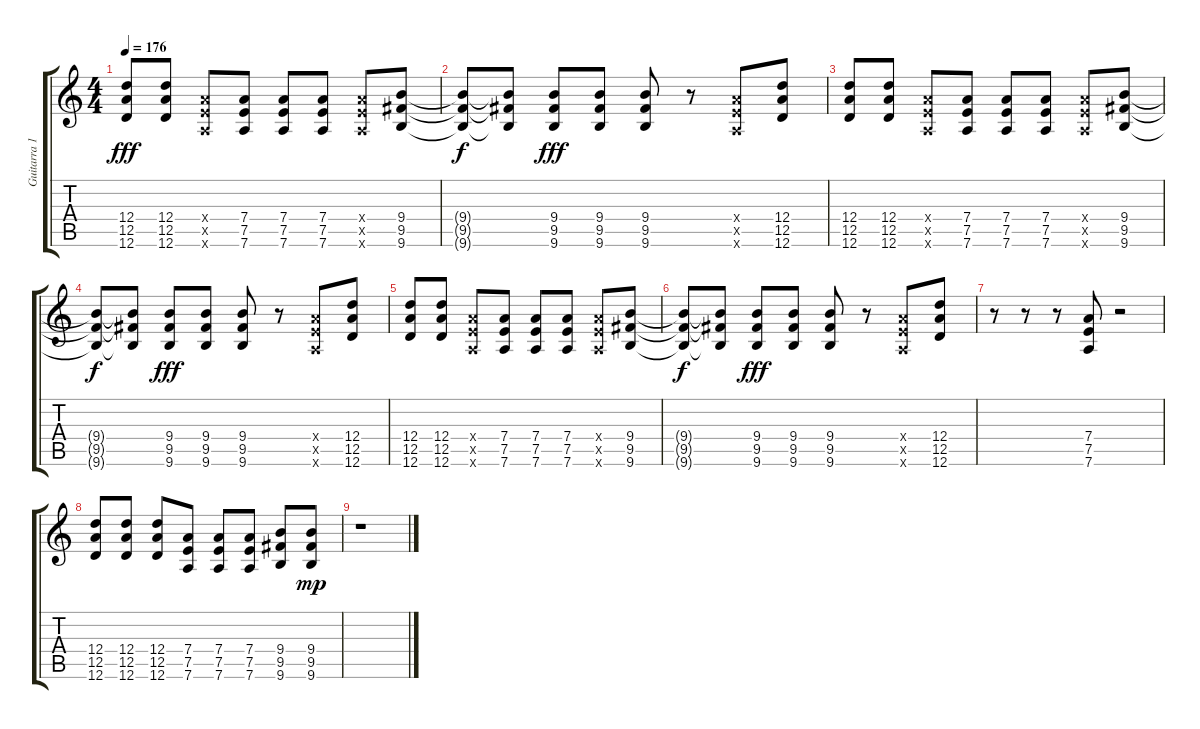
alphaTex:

\track ("Guitarra 1" "Guitarra 1") {instrument distortionguitar}
\staff {score tabs}
\tuning (E4 B3 G3 D3 A2 D2) {hide}
\ts (4 4)
\tempo 176
\clef g2
\ks c
(12.4 12.5 12.6).8{dy fff} (12.4 12.5 12.6).8 (7.4{x} 7.5{x} 7.6{x}).8 (7.4 7.5 7.6).8 (7.4 7.5 7.6).8 (7.4 7.5 7.6).8 (7.4{x} 7.5{x} 7.6{x}).8 (9.4 9.5 9.6).8 |
(9.4{t} 9.5{t} 9.6{t}).8{dy f} (9.4{t} 9.5{t} 9.6{t}).8 (9.4 9.5 9.6).8{dy fff} (9.4 9.5 9.6).8 (9.4 9.5 9.6).8 r.8 (7.4{x} 7.5{x} 7.6{x}).8 (12.4 12.5 12.6).8 |
(12.4 12.5 12.6).8 (12.4 12.5 12.6).8 (7.4{x} 7.5{x} 7.6{x}).8 (7.4 7.5 7.6).8 (7.4 7.5 7.6).8 (7.4 7.5 7.6).8 (7.4{x} 7.5{x} 7.6{x}).8 (9.4 9.5 9.6).8 |
(9.4{t} 9.5{t} 9.6{t}).8{dy f} (9.4{t} 9.5{t} 9.6{t}).8 (9.4 9.5 9.6).8{dy fff} (9.4 9.5 9.6).8 (9.4 9.5 9.6).8 r.8 (7.4{x} 7.5{x} 7.6{x}).8 (12.4 12.5 12.6).8 |
(12.4 12.5 12.6).8 (12.4 12.5 12.6).8 (7.4{x} 7.5{x} 7.6{x}).8 (7.4 7.5 7.6).8 (7.4 7.5 7.6).8 (7.4 7.5 7.6).8 (7.4{x} 7.5{x} 7.6{x}).8 (9.4 9.5 9.6).8 |
(9.4{t} 9.5{t} 9.6{t}).8{dy f} (9.4{t} 9.5{t} 9.6{t}).8 (9.4 9.5 9.6).8{dy fff} (9.4 9.5 9.6).8 (9.4 9.5 9.6).8 r.8 (7.4{x} 7.5{x} 7.6{x}).8 (12.4 12.5 12.6).8 |
r.8 r.8 r.8 (7.4 7.5 7.6).8 r.2 |
(12.4 12.5 12.6).8 (12.4 12.5 12.6).8 (12.4 12.5 12.6).8 (7.4 7.5 7.6).8 (7.4 7.5 7.6).8 (7.4 7.5 7.6).8 (9.4 9.5 9.6).8 (9.4 9.5 9.6).8{dy mp} |
r.1
